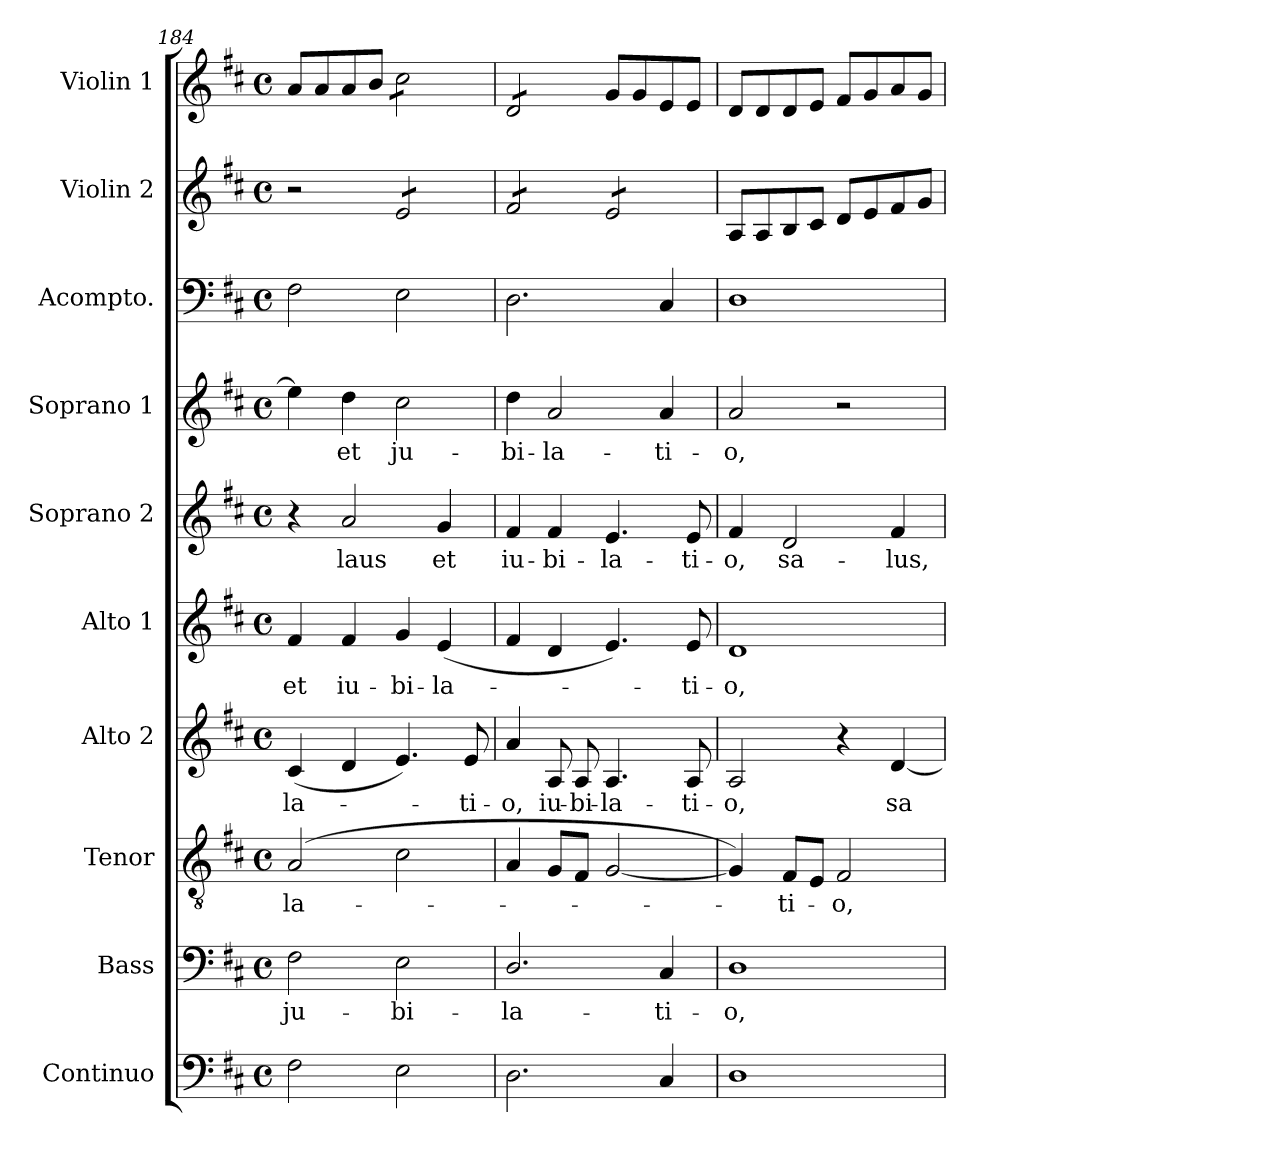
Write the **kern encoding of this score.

**kern	**kern	**text	**kern	**text	**kern	**text	**kern	**text	**kern	**text	**kern	**text	**kern	**kern	**kern
*part10	*part9	*part9	*part8	*part8	*part7	*part7	*part6	*part6	*part5	*part5	*part4	*part4	*part3	*part2	*part1
*staff10	*staff9	*staff9	*staff8	*staff8	*staff7	*staff7	*staff6	*staff6	*staff5	*staff5	*staff4	*staff4	*staff3	*staff2	*staff1
*I"Continuo	*I"Bass	*	*I"Tenor	*	*I"Alto 2	*	*I"Alto 1	*	*I"Soprano 2	*	*I"Soprano 1	*	*I"Acompto.	*I"Violin 2	*I"Violin 1
*I'Cont.	*I'B.	*	*I'T.	*	*I'A2.	*	*I'A1.	*	*I'S2.	*	*I'S1.	*	*I'Ac.	*I'Vln. 2	*I'Vln. 1
*clefF4	*clefF4	*	*clefGv2	*	*clefG2	*	*clefG2	*	*clefG2	*	*clefG2	*	*clefF4	*clefG2	*clefG2
*	*	*	*ITrd7c12	*	*	*	*	*	*	*	*	*	*	*	*
*k[f#c#]	*k[f#c#]	*	*k[f#c#]	*	*k[f#c#]	*	*k[f#c#]	*	*k[f#c#]	*	*k[f#c#]	*	*k[f#c#]	*k[f#c#]	*k[f#c#]
*D:	*D:	*	*D:	*	*D:	*	*D:	*	*D:	*	*D:	*	*D:	*D:	*D:
*M4/4	*M4/4	*	*M4/4	*	*M4/4	*	*M4/4	*	*M4/4	*	*M4/4	*	*M4/4	*M4/4	*M4/4
*met(c)	*met(c)	*	*met(c)	*	*met(c)	*	*met(c)	*	*met(c)	*	*met(c)	*	*met(c)	*met(c)	*met(c)
=184	=184	=184	=184	=184	=184	=184	=184	=184	=184	=184	=184	=184	=184	=184	=184
!	!	!LO:LY:b:color=#000000	!	!	!	!	!	!	!	!	!	!	!	!	!
!	!	!	!	!LO:LY:b:color=#000000	!	!	!	!	!	!	!	!	!	!	!
!	!	!	!	!	!	!LO:LY:b:color=#000000	!	!	!	!	!	!	!	!	!
!	!	!	!	!	!	!	!	!LO:LY:b:color=#000000	!	!	!	!	!	!	!
2F#i\	2F#i\	ju-	(2AAi/	-la-	(4c#i/	-la-	4f#i/	et	4r	.	4eei\]	.	2F#i\	2r	8ai/L
.	.	.	.	.	.	.	.	.	.	.	.	.	.	.	8ai/
!	!	!	!	!	!	!	!	!LO:LY:b:color=#000000	!	!	!	!	!	!	!
!	!	!	!	!	!	!	!	!	!	!LO:LY:b:color=#000000	!	!	!	!	!
!	!	!	!	!	!	!	!	!	!	!	!	!LO:LY:b:color=#000000	!	!	!
.	.	.	.	.	4di/	.	4f#i/	iu-	2ai/	laus	4ddi\	et	.	.	8ai/
.	.	.	.	.	.	.	.	.	.	.	.	.	.	.	8bi/J
!	!	!LO:LY:b:color=#000000	!	!	!	!	!	!	!	!	!	!	!	!	!
!	!	!	!	!	!	!	!	!LO:LY:b:color=#000000	!	!	!	!	!	!	!
!	!	!	!	!	!	!	!	!	!	!	!	!LO:LY:b:color=#000000	!	!	!
*	*	*	*	*	*	*	*	*	*	*	*	*	*	*tremolo	*
*	*	*	*	*	*	*	*	*	*	*	*	*	*	*	*tremolo
2Ei\	2Ei\	-bi-	2C#i\	.	4.ei/)	.	4gi/	-bi-	.	.	2cc#i\	ju-	2Ei\	8ei/L	8cc#i\L
.	.	.	.	.	.	.	.	.	.	.	.	.	.	8ei/	8cc#i\
!	!	!	!	!	!	!	!	!LO:LY:b:color=#000000	!	!	!	!	!	!	!
!	!	!	!	!	!	!	!	!	!	!LO:LY:b:color=#000000	!	!	!	!	!
.	.	.	.	.	.	.	(4ei/	-la-	4gi/	et	.	.	.	8ei/	8cc#i\
!	!	!	!	!	!	!LO:LY:b:color=#000000	!	!	!	!	!	!	!	!	!
.	.	.	.	.	8ei/	-ti-	.	.	.	.	.	.	.	8ei/J	8cc#i\J
=185	=185	=185	=185	=185	=185	=185	=185	=185	=185	=185	=185	=185	=185	=185	=185
!	!	!LO:LY:b:color=#000000	!	!	!	!	!	!	!	!	!	!	!	!	!
!	!	!	!	!	!	!LO:LY:b:color=#000000	!	!	!	!	!	!	!	!	!
!	!	!	!	!	!	!	!	!	!	!LO:LY:b:color=#000000	!	!	!	!	!
!	!	!	!	!	!	!	!	!	!	!	!	!LO:LY:b:color=#000000	!	!	!
2.Di\	2.Di/	-la-	4AAi/	.	4ai/	-o,	4f#i/	.	4f#i/	iu-	4ddi\	-bi-	2.Di\	8f#i/L	8di/L
.	.	.	.	.	.	.	.	.	.	.	.	.	.	8f#i/	8di/
!	!	!	!	!	!	!LO:LY:b:color=#000000	!	!	!	!	!	!	!	!	!
!	!	!	!	!	!	!	!	!	!	!LO:LY:b:color=#000000	!	!	!	!	!
!	!	!	!	!	!	!	!	!	!	!	!	!LO:LY:b:color=#000000	!	!	!
.	.	.	8GGi/L	.	8Ai/	iu-	4di/	.	4f#i/	-bi-	2ai/	-la-	.	8f#i/	8di/
!	!	!	!	!	!	!LO:LY:b:color=#000000	!	!	!	!	!	!	!	!	!
.	.	.	8FF#i/J	.	8Ai/	-bi-	.	.	.	.	.	.	.	8f#i/J	8di/J
*	*	*	*	*	*	*	*	*	*	*	*	*	*	*	*Xtremolo
!	!	!	!	!	!	!LO:LY:b:color=#000000	!	!	!	!	!	!	!	!	!
!	!	!	!	!	!	!	!	!	!	!LO:LY:b:color=#000000	!	!	!	!	!
.	.	.	[<2GGi/	.	4.Ai/	-la-	4.ei/)	.	4.ei/	-la-	.	.	.	8ei/L	8gi/L
.	.	.	.	.	.	.	.	.	.	.	.	.	.	8ei/	8gi/
!	!	!LO:LY:b:color=#000000	!	!	!	!	!	!	!	!	!	!	!	!	!
!	!	!	!	!	!	!	!	!	!	!	!	!LO:LY:b:color=#000000	!	!	!
4C#i/	4C#i/	-ti-	.	.	.	.	.	.	.	.	4ai/	-ti-	4C#i/	8ei/	8ei/
!	!	!	!	!	!	!LO:LY:b:color=#000000	!	!	!	!	!	!	!	!	!
!	!	!	!	!	!	!	!	!LO:LY:b:color=#000000	!	!	!	!	!	!	!
!	!	!	!	!	!	!	!	!	!	!LO:LY:b:color=#000000	!	!	!	!	!
.	.	.	.	.	8Ai/	-ti-	8ei/	-ti-	8ei/	-ti-	.	.	.	8ei/J	8ei/J
*	*	*	*	*	*	*	*	*	*	*	*	*	*	*Xtremolo	*
=186	=186	=186	=186	=186	=186	=186	=186	=186	=186	=186	=186	=186	=186	=186	=186
!	!	!LO:LY:b:color=#000000	!	!	!	!	!	!	!	!	!	!	!	!	!
!	!	!	!	!	!	!LO:LY:b:color=#000000	!	!	!	!	!	!	!	!	!
!	!	!	!	!	!	!	!	!LO:LY:b:color=#000000	!	!	!	!	!	!	!
!	!	!	!	!	!	!	!	!	!	!LO:LY:b:color=#000000	!	!	!	!	!
!	!	!	!	!	!	!	!	!	!	!	!	!LO:LY:b:color=#000000	!	!	!
1Di	1Di	-o,	4GGi/])	.	2Ai/	-o,	1di	-o,	4f#i/	-o,	2ai/	-o,	1Di	8Ai/L	8di/L
.	.	.	.	.	.	.	.	.	.	.	.	.	.	8Ai/	8di/
!	!	!	!	!LO:LY:b:color=#000000	!	!	!	!	!	!	!	!	!	!	!
!	!	!	!	!	!	!	!	!	!	!LO:LY:b:color=#000000	!	!	!	!	!
.	.	.	8FF#i/L	-ti-	.	.	.	.	2di/	sa-	.	.	.	8Bi/	8di/
.	.	.	8EEi/J	.	.	.	.	.	.	.	.	.	.	8c#i/J	8ei/J
!	!	!	!	!LO:LY:b:color=#000000	!	!	!	!	!	!	!	!	!	!	!
.	.	.	2FF#i/	-o,	4r	.	.	.	.	.	2r	.	.	8di/L	8f#i/L
.	.	.	.	.	.	.	.	.	.	.	.	.	.	8ei/	8gi/
!	!	!	!	!	!	!LO:LY:b:color=#000000	!	!	!	!	!	!	!	!	!
!	!	!	!	!	!	!	!	!	!	!LO:LY:b:color=#000000	!	!	!	!	!
.	.	.	.	.	[<4di/	sa-	.	.	4f#i/	-lus,	.	.	.	8f#i/	8ai/
.	.	.	.	.	.	.	.	.	.	.	.	.	.	8gi/J	8gi/J
=	=	=	=	=	=	=	=	=	=	=	=	=	=	=	=
*-	*-	*-	*-	*-	*-	*-	*-	*-	*-	*-	*-	*-	*-	*-	*-
